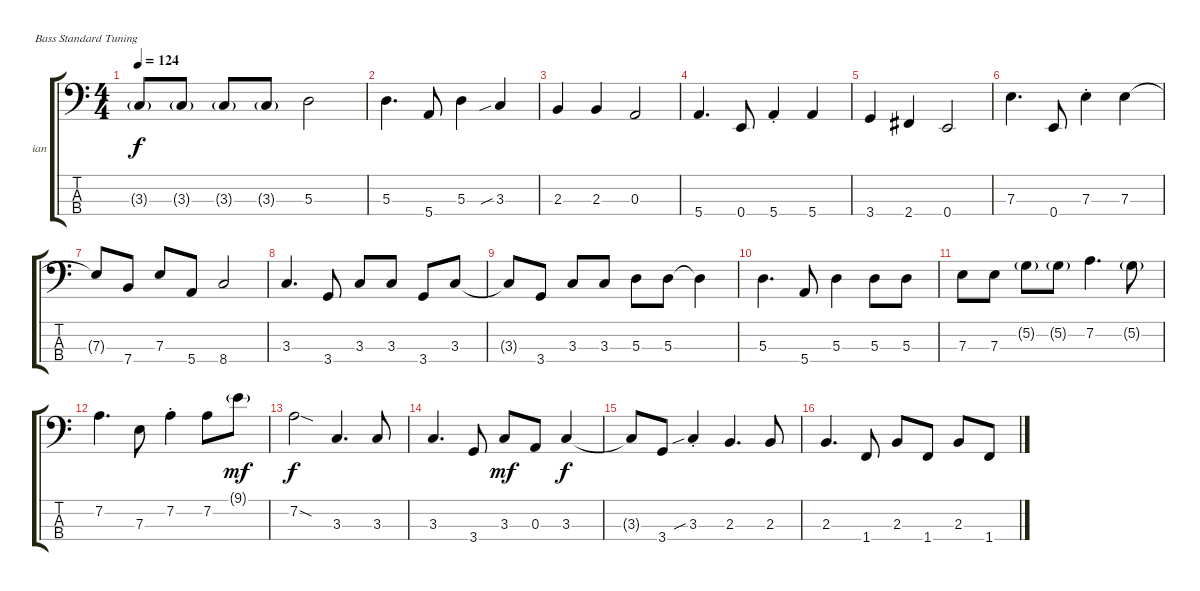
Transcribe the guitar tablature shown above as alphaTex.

\bracketExtendMode groupsimilarinstruments
\firstSystemTrackNameOrientation horizontal
\otherSystemsTrackNameOrientation horizontal
\track ("bass - ian" "ian") {instrument electricbassfinger}
\staff {score tabs}
\tuning (G2 D2 A1 E1)
\ts (4 4)
\tempo 124
\clef f4
\ks c
3.3{g}.8{dy f} 3.3{g}.8 3.3{g}.8 3.3{g}.8 5.3.2 |
5.3.4{d} 5.4.8 5.3.4 3.3{sib}.4 |
2.3.4 2.3.4 0.3.2 |
5.4.4{d} 0.4.8 5.4{st}.4 5.4.4 |
3.4.4 2.4.4 0.4.2 |
7.3.4{d} 0.4.8 7.3{st}.4 7.3.4 |
7.3{t}.8 7.4.8 7.3.8 5.4.8 8.4.2 |
3.3.4{d} 3.4.8 3.3.8 3.3.8 3.4.8 3.3.8 |
3.3{t}.8 3.4.8 3.3.8 3.3.8 5.3.8 5.3.8 5.3{t}.4 |
5.3.4{d} 5.4.8 5.3.4 5.3.8 5.3.8 |
7.3.8 7.3.8 5.2{g}.8 5.2{g}.8 7.2.4{d} 5.2{g}.8 |
7.2.4{d} 7.3.8 7.2{st}.4 7.2.8 9.1{g}.8{dy mf} |
7.2{sod}.2{dy f} 3.3.4{d} 3.3.8 |
3.3.4{d} 3.4.8 3.3.8{dy mf} 0.3.8 3.3.4{dy f} |
3.3{t}.8 3.4.8 3.3{sib st}.4 2.3.4{d} 2.3.8 |
2.3.4{d} 1.4.8 2.3.8 1.4.8 2.3.8 1.4.8
